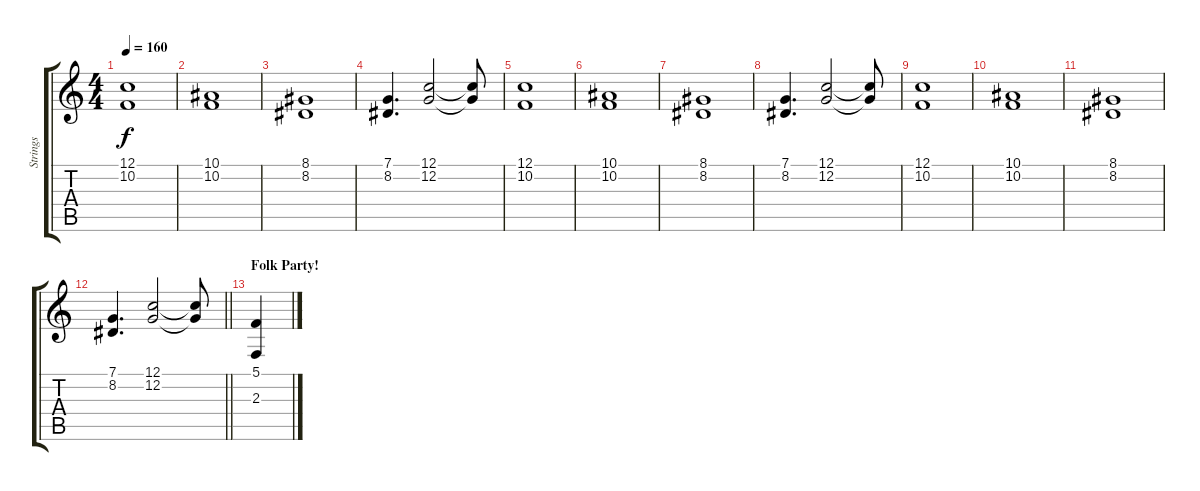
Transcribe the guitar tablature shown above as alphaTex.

\track ("Strings" "Strings") {instrument stringensemble1}
\staff {score tabs}
\tuning (C4 G3 Eb3 Bb2 F2 C2) {hide}
\ts (4 4)
\tempo 160
\clef g2
\ks c
(12.1 10.2).1{dy f} |
(10.1 10.2).1 |
(8.1 8.2).1 |
(7.1 8.2).4{d} (12.1 12.2).2 (12.1{t} 12.2{t}).8 |
(12.1 10.2).1 |
(10.1 10.2).1 |
(8.1 8.2).1 |
(7.1 8.2).4{d} (12.1 12.2).2 (12.1{t} 12.2{t}).8 |
(12.1 10.2).1 |
(10.1 10.2).1 |
(8.1 8.2).1 |
\barLineRight lightlight
(7.1 8.2).4{d} (12.1 12.2).2 (12.1{t} 12.2{t}).8 |
\section ("" "Folk Party!")
(5.1 2.3).4
